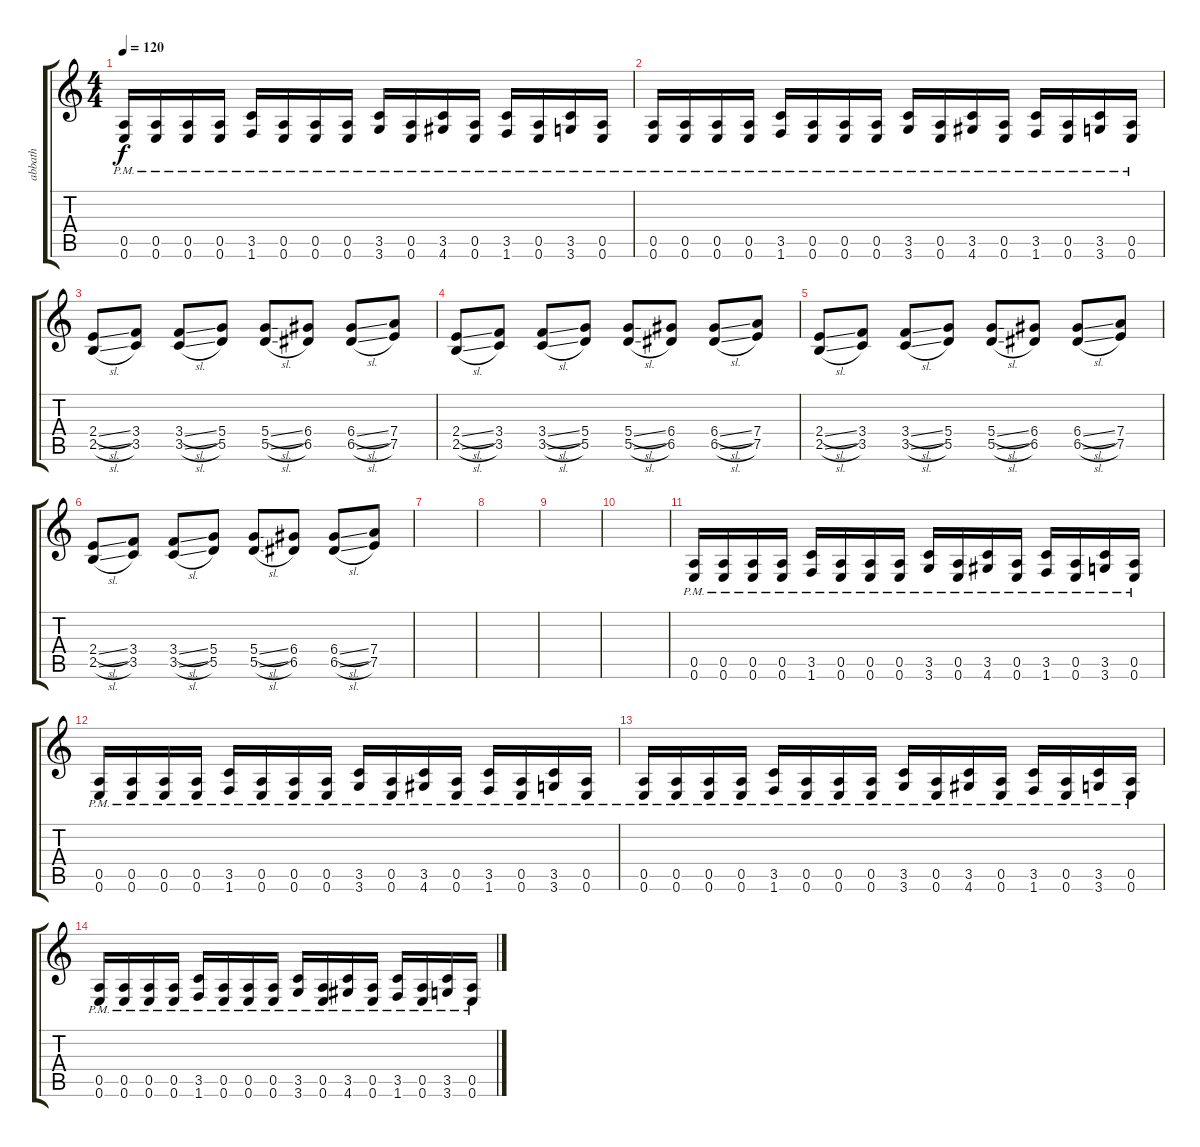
\track ("abbath" "abbath") {instrument overdrivenguitar}
\staff {score tabs}
\tuning (E4 B3 G3 D3 A2 E2) {hide}
\ts (4 4)
\tempo 120
\clef g2
\ks c
(0.5{pm} 0.6).16{dy f} (0.5{pm} 0.6).16 (0.5{pm} 0.6).16 (0.5{pm} 0.6).16 (3.5{pm} 1.6).16 (0.5{pm} 0.6).16 (0.5{pm} 0.6).16 (0.5{pm} 0.6).16 (3.5{pm} 3.6).16 (0.5{pm} 0.6).16 (3.5{pm} 4.6).16 (0.5{pm} 0.6).16 (3.5{pm} 1.6).16 (0.5{pm} 0.6).16 (3.5{pm} 3.6).16 (0.5{pm} 0.6).16 |
(0.5{pm} 0.6).16 (0.5{pm} 0.6).16 (0.5{pm} 0.6).16 (0.5{pm} 0.6).16 (3.5{pm} 1.6).16 (0.5{pm} 0.6).16 (0.5{pm} 0.6).16 (0.5{pm} 0.6).16 (3.5{pm} 3.6).16 (0.5{pm} 0.6).16 (3.5{pm} 4.6).16 (0.5{pm} 0.6).16 (3.5{pm} 1.6).16 (0.5{pm} 0.6).16 (3.5{pm} 3.6).16 (0.5{pm} 0.6).16 |
(2.4{sl} 2.5{sl}).8 (3.4 3.5).8 (3.4{sl} 3.5{sl}).8 (5.4 5.5).8 (5.4{sl} 5.5{sl}).8 (6.4 6.5).8 (6.4{sl} 6.5{sl}).8 (7.4 7.5).8 |
(2.4{sl} 2.5{sl}).8 (3.4 3.5).8 (3.4{sl} 3.5{sl}).8 (5.4 5.5).8 (5.4{sl} 5.5{sl}).8 (6.4 6.5).8 (6.4{sl} 6.5{sl}).8 (7.4 7.5).8 |
(2.4{sl} 2.5{sl}).8 (3.4 3.5).8 (3.4{sl} 3.5{sl}).8 (5.4 5.5).8 (5.4{sl} 5.5{sl}).8 (6.4 6.5).8 (6.4{sl} 6.5{sl}).8 (7.4 7.5).8 |
(2.4{sl} 2.5{sl}).8 (3.4 3.5).8 (3.4{sl} 3.5{sl}).8 (5.4 5.5).8 (5.4{sl} 5.5{sl}).8 (6.4 6.5).8 (6.4{sl} 6.5{sl}).8 (7.4 7.5).8 |
|
|
|
|
(0.5{pm} 0.6).16 (0.5{pm} 0.6).16 (0.5{pm} 0.6).16 (0.5{pm} 0.6).16 (3.5{pm} 1.6).16 (0.5{pm} 0.6).16 (0.5{pm} 0.6).16 (0.5{pm} 0.6).16 (3.5{pm} 3.6).16 (0.5{pm} 0.6).16 (3.5{pm} 4.6).16 (0.5{pm} 0.6).16 (3.5{pm} 1.6).16 (0.5{pm} 0.6).16 (3.5{pm} 3.6).16 (0.5{pm} 0.6).16 |
(0.5{pm} 0.6).16 (0.5{pm} 0.6).16 (0.5{pm} 0.6).16 (0.5{pm} 0.6).16 (3.5{pm} 1.6).16 (0.5{pm} 0.6).16 (0.5{pm} 0.6).16 (0.5{pm} 0.6).16 (3.5{pm} 3.6).16 (0.5{pm} 0.6).16 (3.5{pm} 4.6).16 (0.5{pm} 0.6).16 (3.5{pm} 1.6).16 (0.5{pm} 0.6).16 (3.5{pm} 3.6).16 (0.5{pm} 0.6).16 |
(0.5{pm} 0.6).16 (0.5{pm} 0.6).16 (0.5{pm} 0.6).16 (0.5{pm} 0.6).16 (3.5{pm} 1.6).16 (0.5{pm} 0.6).16 (0.5{pm} 0.6).16 (0.5{pm} 0.6).16 (3.5{pm} 3.6).16 (0.5{pm} 0.6).16 (3.5{pm} 4.6).16 (0.5{pm} 0.6).16 (3.5{pm} 1.6).16 (0.5{pm} 0.6).16 (3.5{pm} 3.6).16 (0.5{pm} 0.6).16 |
(0.5{pm} 0.6).16 (0.5{pm} 0.6).16 (0.5{pm} 0.6).16 (0.5{pm} 0.6).16 (3.5{pm} 1.6).16 (0.5{pm} 0.6).16 (0.5{pm} 0.6).16 (0.5{pm} 0.6).16 (3.5{pm} 3.6).16 (0.5{pm} 0.6).16 (3.5{pm} 4.6).16 (0.5{pm} 0.6).16 (3.5{pm} 1.6).16 (0.5{pm} 0.6).16 (3.5{pm} 3.6).16 (0.5{pm} 0.6).16
